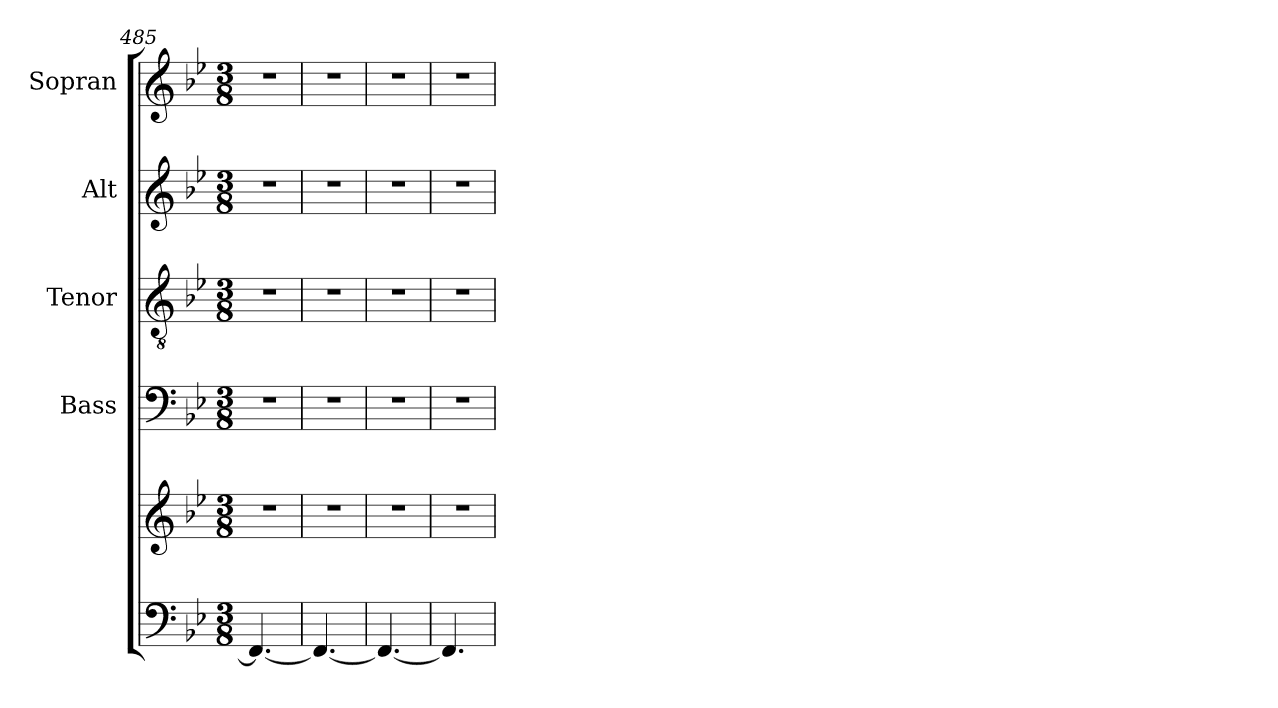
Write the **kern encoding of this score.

**kern	**kern	**kern	**kern	**kern	**kern
*part5	*part5	*part4	*part3	*part2	*part1
*staff6	*staff5	*staff4	*staff3	*staff2	*staff1
*	*	*I"Bass	*I"Tenor	*I"Alt	*I"Sopran
*	*	*I'B.	*I'T.	*I'A.	*I'S.
*clefF4	*clefG2	*clefF4	*clefGv2	*clefG2	*clefG2
*k[b-e-]	*k[b-e-]	*k[b-e-]	*k[b-e-]	*k[b-e-]	*k[b-e-]
*B-:	*B-:	*B-:	*B-:	*B-:	*B-:
*M3/8	*M3/8	*M3/8	*M3/8	*M3/8	*M3/8
=485	=485	=485	=485	=485	=485
4.FF/_	4.r	4.r	4.r	4.r	4.r
=486	=486	=486	=486	=486	=486
4.FF/_	4.r	4.r	4.r	4.r	4.r
=487	=487	=487	=487	=487	=487
4.FF/_	4.r	4.r	4.r	4.r	4.r
=488	=488	=488	=488	=488	=488
4.FF/]	4.r	4.r	4.r	4.r	4.r
=	=	=	=	=	=
*-	*-	*-	*-	*-	*-
